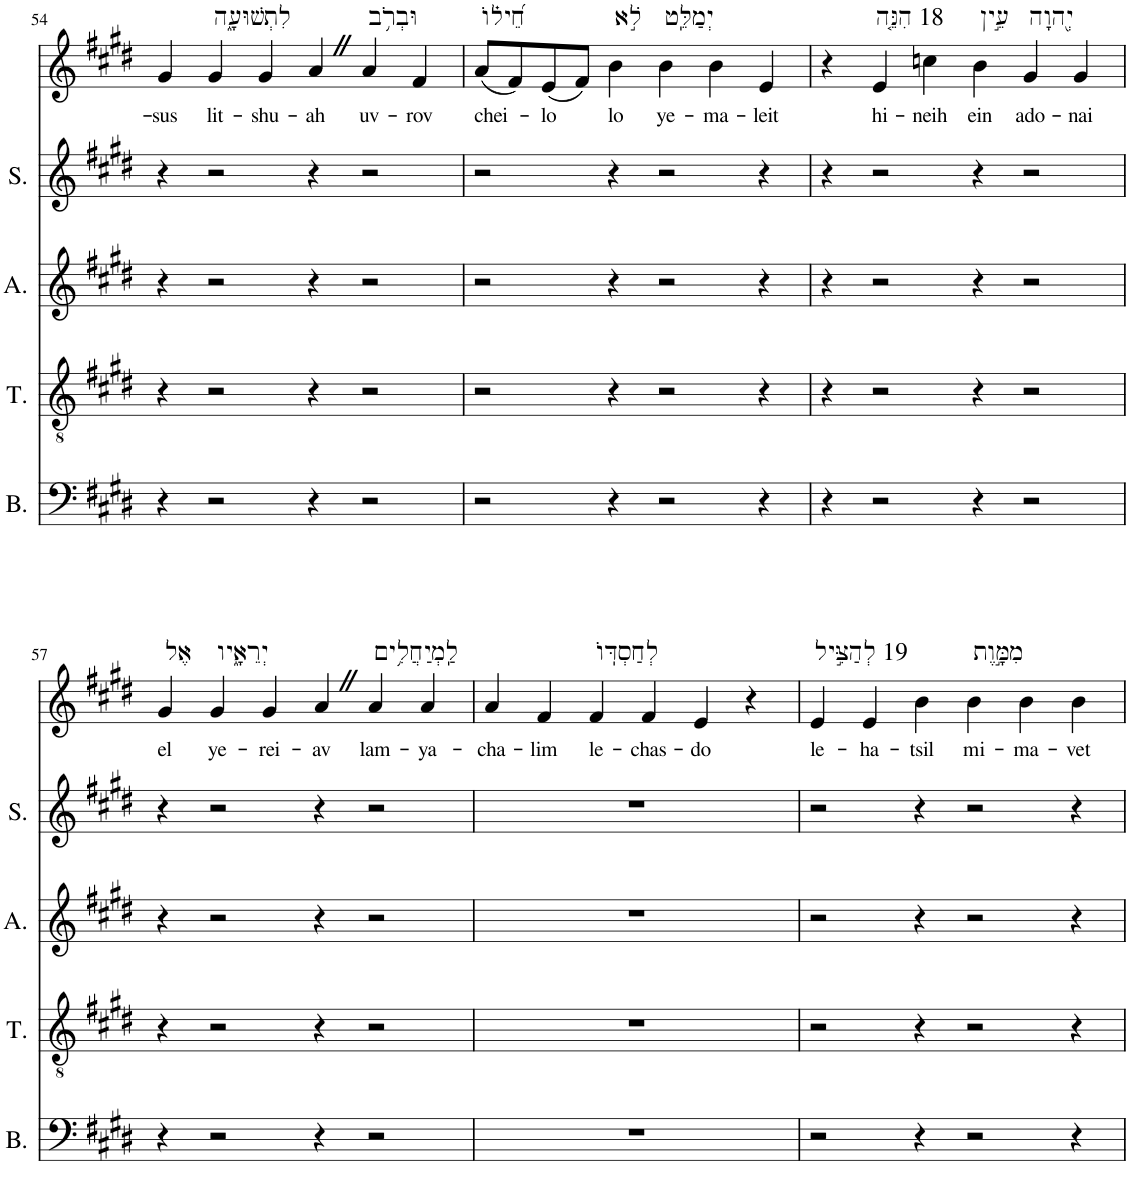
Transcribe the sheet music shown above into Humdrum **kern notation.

**kern	**kern	**kern	**kern	**kern	**text
*part5	*part4	*part3	*part2	*part1	*part1
*staff5	*staff4	*staff3	*staff2	*staff1	*staff1
*I"Bass	*I"Tenor	*I"Alto	*I"Soprano	*I"Piano	*
*I'B.	*I'T.	*I'A.	*I'S.	*I'Pno	*
!!LO:PB:g=z
*clefF4	*clefGv2	*clefG2	*clefG2	*clefG2	*
*k[f#c#g#d#]	*k[f#c#g#d#]	*k[f#c#g#d#]	*k[f#c#g#d#]	*k[f#c#g#d#]	*
*E:	*E:	*E:	*E:	*E:	*
*M3/2	*M3/2	*M3/2	*M3/2	*M3/2	*
=54	=54	=54	=54	=54	=54
!	!	!	!	!	!LO:LY:b
4r	4r	4r	4r	4g#/	-sus
!	!	!	!	!LO:TX:a:t=לִתְשׁוּעָ֑ה	!
!	!	!	!	!	!LO:LY:b
2r	2r	2r	2r	4g#/	lit-
!	!	!	!	!	!LO:LY:b
.	.	.	.	4g#/	-shu-
!	!	!	!	!	!LO:LY:b
4r	4r	4r	4r	4aZ/	-ah
!	!	!	!	!LO:TX:a:t=וּבְרֹ֥ב	!
!	!	!	!	!	!LO:LY:b
2r	2r	2r	2r	4a/	uv-
!	!	!	!	!	!LO:LY:b
.	.	.	.	4f#/	-rov
=55	=55	=55	=55	=55	=55
!	!	!	!	!LO:TX:a:t=חֵ֝יל֗וֹ	!
!	!	!	!	!	!LO:LY:b
2r	2r	2r	2r	(8a/L	chei-
.	.	.	.	8f#/)	.
!	!	!	!	!	!LO:LY:b
.	.	.	.	(8e/	-lo
.	.	.	.	8f#/J)	.
!	!	!	!	!LO:TX:a:t=לֹ֣א	!
!	!	!	!	!	!LO:LY:b
4r	4r	4r	4r	4b\	lo
!	!	!	!	!LO:TX:a:t=יְמַלֵּֽט	!
!	!	!	!	!	!LO:LY:b
2r	2r	2r	2r	4b\	ye-
!	!	!	!	!	!LO:LY:b
.	.	.	.	4b\	-ma-
!	!	!	!	!	!LO:LY:b
4r	4r	4r	4r	4e/	-leit
=56	=56	=56	=56	=56	=56
4r	4r	4r	4r	4r	.
!	!	!	!	!LO:TX:a:t=18 הִנֵּ֤ה	!
!	!	!	!	!	!LO:LY:b
2r	2r	2r	2r	4e/	hi-
!	!	!	!	!	!LO:LY:b
.	.	.	.	4ccn\	-neih
!	!	!	!	!LO:TX:a:t=עֵ֣ין	!
!	!	!	!	!	!LO:LY:b
4r	4r	4r	4r	4b\	ein
!	!	!	!	!LO:TX:a:t=יְ֭הוָה	!
!	!	!	!	!	!LO:LY:b
2r	2r	2r	2r	4g#/	ado-
!	!	!	!	!	!LO:LY:b
.	.	.	.	4g#/	-nai
!!LO:LB:g=z
=57	=57	=57	=57	=57	=57
!	!	!	!	!LO:TX:a:t=אֶל	!
!	!	!	!	!	!LO:LY:b
4r	4r	4r	4r	4g#/	el
!	!	!	!	!LO:TX:a:t=יְרֵאָ֑יו	!
!	!	!	!	!	!LO:LY:b
2r	2r	2r	2r	4g#/	ye-
!	!	!	!	!	!LO:LY:b
.	.	.	.	4g#/	-rei-
!	!	!	!	!	!LO:LY:b
4r	4r	4r	4r	4aZ/	-av
!	!	!	!	!LO:TX:a:t=לַֽמְיַחֲלִ֥ים	!
!	!	!	!	!	!LO:LY:b
2r	2r	2r	2r	4a/	lam-
!	!	!	!	!	!LO:LY:b
.	.	.	.	4a/	-ya-
=58	=58	=58	=58	=58	=58
!	!	!	!	!	!LO:LY:b
1.r	1.r	1.r	1.r	4a/	-cha-
!	!	!	!	!	!LO:LY:b
.	.	.	.	4f#/	-lim
!	!	!	!	!LO:TX:a:t=לְחַסְדּֽוֹ	!
!	!	!	!	!	!LO:LY:b
.	.	.	.	4f#/	le-
!	!	!	!	!	!LO:LY:b
.	.	.	.	4f#/	-chas-
!	!	!	!	!	!LO:LY:b
.	.	.	.	4e/	-do
.	.	.	.	4r	.
=59	=59	=59	=59	=59	=59
!	!	!	!	!LO:TX:a:t=19 לְהַצִּ֣יל	!
!	!	!	!	!	!LO:LY:b
2r	2r	2r	2r	4e/	le-
!	!	!	!	!	!LO:LY:b
.	.	.	.	4e/	-ha-
!	!	!	!	!	!LO:LY:b
4r	4r	4r	4r	4b\	-tsil
!	!	!	!	!LO:TX:a:t=מִמָּ֣וֶת	!
!	!	!	!	!	!LO:LY:b
2r	2r	2r	2r	4b\	mi-
!	!	!	!	!	!LO:LY:b
.	.	.	.	4b\	-ma-
!	!	!	!	!	!LO:LY:b
4r	4r	4r	4r	4b\	-vet
=	=	=	=	=	=
*-	*-	*-	*-	*-	*-
